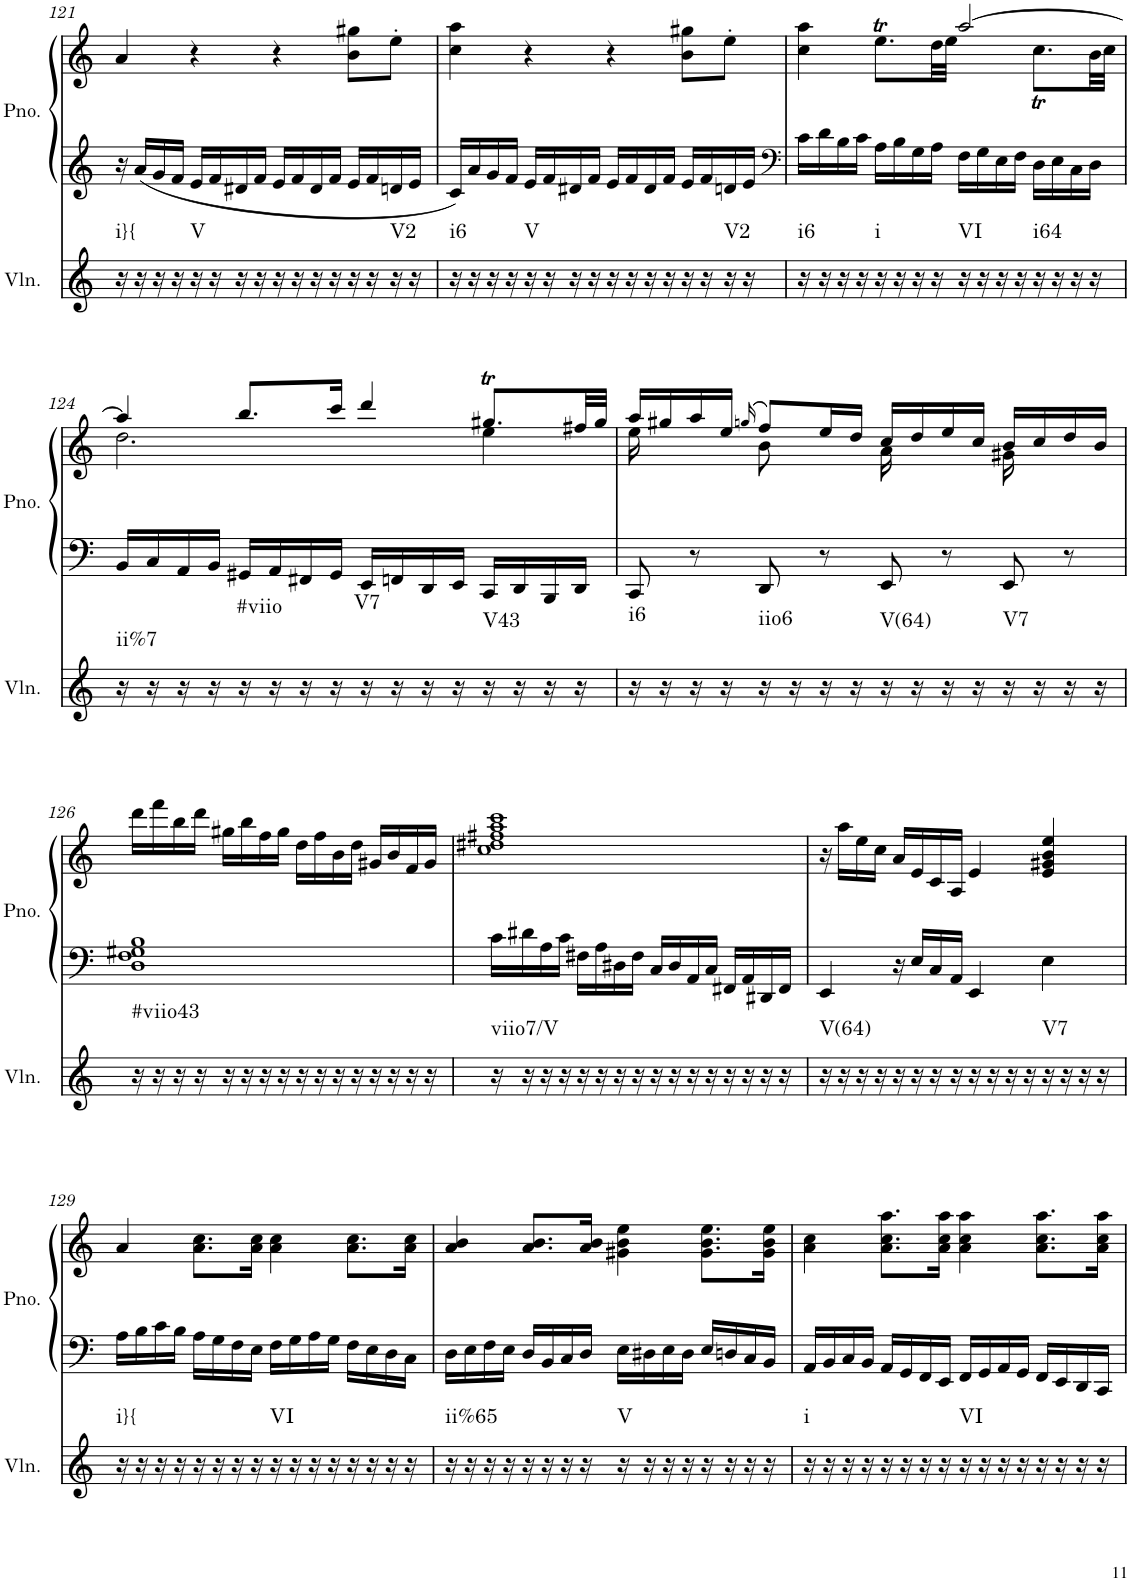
**kern	**harte	**kern	**kern
*part2	*part2	*part1	*part1
*staff3	*	*staff2	*staff1
*I"Violin	*	*I"Piano	*
*I'Vln.	*	*I'Pno.	*
!!LO:PB:g=z
*clefG2	*	*clefG2	*clefG2
*k[]	*	*k[]	*k[]
*M4/4	*	*M4/4	*M4/4
*met(c)	*	*met(c)	*met(c)
=121	=121	=121	=121
!	!LO:H:kt=i}{	!	!
16r	N	16r	4a/
16r	.	16a/LL	.
16r	.	16g/	.
16r	.	16f/JJ	.
!	!LO:H:kt=V	!	!
16r	N	16e/LL	4r
16r	.	16f/	.
16r	.	16d#X/	.
16r	.	16f/JJ	.
16r	.	16e/LL	4r
16r	.	16f/	.
16r	.	16d#/	.
16r	.	16f/JJ	.
16r	.	16e/LL	8b\ 8gg#X\L
16r	.	16f/	.
!	!LO:H:kt=V2	!	!
16r	N	16dn/	8ee'\J
16r	.	16e/JJ	.
=122	=122	=122	=122
!	!LO:H:kt=i6	!	!
16r	N	16c/LL	4cc\ 4aa\
16r	.	16a/	.
16r	.	16g/	.
16r	.	16f/JJ	.
!	!LO:H:kt=V	!	!
16r	N	16e/LL	4r
16r	.	16f/	.
16r	.	16d#X/	.
16r	.	16f/JJ	.
16r	.	16e/LL	4r
16r	.	16f/	.
16r	.	16d#/	.
16r	.	16f/JJ	.
16r	.	16e/LL	8b\ 8gg#X\L
16r	.	16f/	.
!	!LO:H:kt=V2	!	!
16r	N	16dn/	8ee'\J
16r	.	16e/JJ	.
=123	=123	=123	=123
*	*	*clefF4	*
*	*	*	*^
!	!LO:H:kt=i6	!	!	!
16r	N	16c\LL	4cc\ 4aa\	2.ryy
16r	.	16d\	.	.
16r	.	16B\	.	.
16r	.	16c\JJ	.	.
!	!LO:H:kt=i	!	!	!
16r	N	16A\LL	8.eet\L	.
16r	.	16B\	.	.
16r	.	16G\	.	.
16r	.	16A\JJ	32dd\LL	.
.	.	.	32ee\JJJ	.
!	!LO:H:kt=VI	!	!	!
16r	N	16F\LL	[2aa/	.
16r	.	16G\	.	.
16r	.	16E\	.	.
16r	.	16F\JJ	.	.
!	!LO:H:kt=i64	!	!	!
16r	N	16D\LL	.	8.ccT\L
16r	.	16E\	.	.
16r	.	16C\	.	.
16r	.	16D\JJ	.	32b\LL
.	.	.	.	32cc\JJJ
!!LO:LB:g=z	!!
=124	=124	=124	=124	=124
!	!LO:H:kt=ii%7	!	!	!
16r	N	16BB/LL	4aa/]	2.dd\
16r	.	16C/	.	.
16r	.	16AA/	.	.
16r	.	16BB/JJ	.	.
!	!LO:H:kt=#viio	!	!	!
16r	N	16GG#X/LL	8.bb/L	.
16r	.	16AA/	.	.
16r	.	16FF#X/	.	.
16r	.	16GG#/JJ	16ccc/Jk	.
!	!LO:H:kt=V7	!	!	!
16r	N	16EE/LL	4ddd/	.
16r	.	16FFn/	.	.
16r	.	16DD/	.	.
16r	.	16EE/JJ	.	.
!	!LO:H:kt=V43	!	!	!
16r	N	16CC/LL	8.gg#Xt/L	4ee\
16r	.	16DD/	.	.
16r	.	16BBB/	.	.
16r	.	16DD/JJ	32ff#X/LL	.
.	.	.	32gg#/JJJ	.
=125	=125	=125	=125	=125
!	!LO:H:kt=i6	!	!	!
16r	N	8CC/	16aa/LL	16ee\
16r	.	.	16gg#X/	16ryy
16r	.	8r	16aa/	8ryy
16r	.	.	16ee/JJ	.
.	.	.	(16qggn/	.
!	!LO:H:kt=iio6	!	!	!
16r	N	8DD/	8ff/L)	8b\
16r	.	.	.	.
16r	.	8r	16ee/L	8ryy
16r	.	.	16dd/JJ	.
!	!LO:H:kt=V(64)	!	!	!
16r	N	8EE/	16cc/LL	16a\
16r	.	.	16dd/	16ryy
16r	.	8r	16ee/	8ryy
16r	.	.	16cc/JJ	.
!	!LO:H:kt=V7	!	!	!
16r	N	8EE/	16b/LL	16g#X\
16r	.	.	16cc/	16ryy
16r	.	8r	16dd/	8ryy
16r	.	.	16b/JJ	.
*	*	*	*v	*v
!!LO:LB:g=z
=126	=126	=126	=126
!	!LO:H:kt=#viio43	!	!
16r	N	1D 1F 1G#X 1B	16ddd\LL
16r	.	.	16fff\
16r	.	.	16bb\
16r	.	.	16ddd\JJ
16r	.	.	16gg#X\LL
16r	.	.	16bb\
16r	.	.	16ff\
16r	.	.	16gg#\JJ
16r	.	.	16dd\LL
16r	.	.	16ff\
16r	.	.	16b\
16r	.	.	16dd\JJ
16r	.	.	16g#X/LL
16r	.	.	16b/
16r	.	.	16f/
16r	.	.	16g#/JJ
=127	=127	=127	=127
!	!LO:H:kt=viio7/V	!	!
16r	N	16c\LL	1cc 1dd#X 1ff#X 1aa 1ccc
16r	.	16d#X\	.
16r	.	16A\	.
16r	.	16c\JJ	.
16r	.	16F#X\LL	.
16r	.	16A\	.
16r	.	16D#X\	.
16r	.	16F#\JJ	.
16r	.	16C/LL	.
16r	.	16D#/	.
16r	.	16AA/	.
16r	.	16C/JJ	.
16r	.	16FF#X/LL	.
16r	.	16AA/	.
16r	.	16DD#X/	.
16r	.	16FF#/JJ	.
=128	=128	=128	=128
!	!LO:H:kt=V(64)	!	!
16r	N	4EE/	16r
16r	.	.	16aa\LL
16r	.	.	16ee\
16r	.	.	16cc\JJ
16r	.	16r	16a/LL
16r	.	16E/LL	16e/
16r	.	16C/	16c/
16r	.	16AA/JJ	16A/JJ
16r	.	4EE/	4e/
16r	.	.	.
16r	.	.	.
16r	.	.	.
!	!LO:H:kt=V7	!	!
16r	N	4E\	4e/ 4g#X/ 4b/ 4ee/
16r	.	.	.
16r	.	.	.
16r	.	.	.
!!LO:LB:g=z
=129	=129	=129	=129
!	!LO:H:kt=i}{	!	!
16r	N	16A\LL	4a/
16r	.	16B\	.
16r	.	16c\	.
16r	.	16B\JJ	.
16r	.	16A\LL	8.a\ 8.cc\L
16r	.	16G\	.
16r	.	16F\	.
16r	.	16E\JJ	16a\ 16cc\Jk
!	!LO:H:kt=VI	!	!
16r	N	16F\LL	4a\ 4cc\
16r	.	16G\	.
16r	.	16A\	.
16r	.	16G\JJ	.
16r	.	16F\LL	8.a\ 8.cc\L
16r	.	16E\	.
16r	.	16D\	.
16r	.	16C\JJ	16a\ 16cc\Jk
=130	=130	=130	=130
!	!LO:H:kt=ii%65	!	!
16r	N	16D\LL	4a/ 4b/
16r	.	16E\	.
16r	.	16F\	.
16r	.	16E\JJ	.
16r	.	16D/LL	8.a/ 8.b/L
16r	.	16BB/	.
16r	.	16C/	.
16r	.	16D/JJ	16a/ 16b/Jk
!	!LO:H:kt=V	!	!
16r	N	16E\LL	4g#X\ 4b\ 4ee\
16r	.	16D#X\	.
16r	.	16E\	.
16r	.	16D#\JJ	.
16r	.	16E/LL	8.g#\ 8.b\ 8.ee\L
16r	.	16Dn/	.
16r	.	16C/	.
16r	.	16BB/JJ	16g#\ 16b\ 16ee\Jk
=131	=131	=131	=131
!	!LO:H:kt=i	!	!
16r	N	16AA/LL	4a\ 4cc\
16r	.	16BB/	.
16r	.	16C/	.
16r	.	16BB/JJ	.
16r	.	16AA/LL	8.a\ 8.cc\ 8.aa\L
16r	.	16GG/	.
16r	.	16FF/	.
16r	.	16EE/JJ	16a\ 16cc\ 16aa\Jk
!	!LO:H:kt=VI	!	!
16r	N	16FF/LL	4a\ 4cc\ 4aa\
16r	.	16GG/	.
16r	.	16AA/	.
16r	.	16GG/JJ	.
16r	.	16FF/LL	8.a\ 8.cc\ 8.aa\L
16r	.	16EE/	.
16r	.	16DD/	.
16r	.	16CC/JJ	16a\ 16cc\ 16aa\Jk
=	=	=	=
*-	*-	*-	*-
